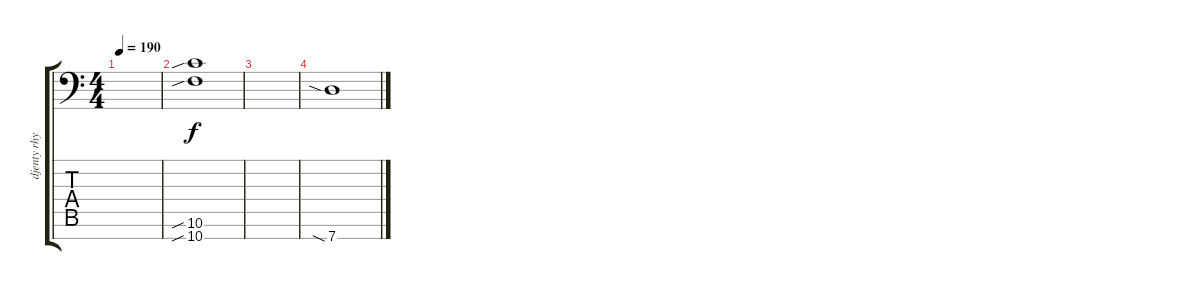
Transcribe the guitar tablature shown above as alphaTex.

\track ("djenty rhythm" "djenty rhy") {instrument distortionguitar}
\staff {score tabs}
\tuning (E4 B3 G3 D3 A2 D2 G1) {hide}
\ts (4 4)
\tempo 190
\clef f4
\ks c
|
(10.6{sib} 10.7{sib}).1 |
|
7.7{sia}.1
